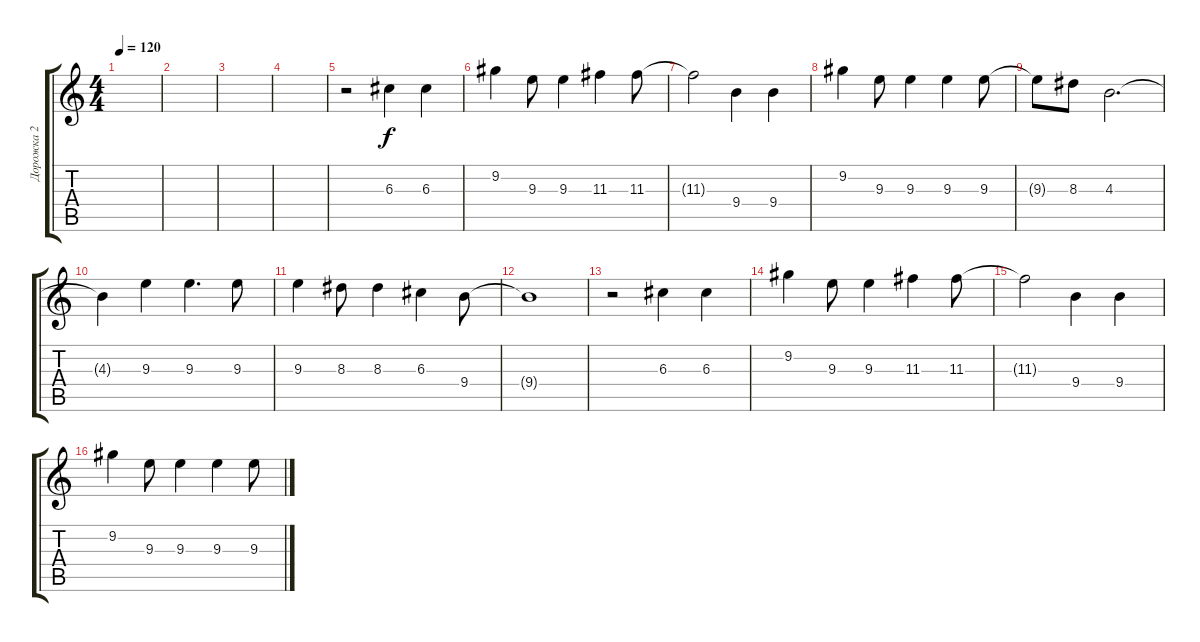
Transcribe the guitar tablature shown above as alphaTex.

\track ("Дорожка 2" "Дорожка 2") {instrument distortionguitar}
\staff {score tabs}
\tuning (E4 B3 G3 D3 A2 E2) {hide}
\ts (4 4)
\tempo 120
\clef g2
\ks c
|
|
|
|
r.2 6.3.4 6.3.4 |
9.2.4 9.3.8 9.3.4 11.3.4 11.3.8 |
11.3{t}.2 9.4.4 9.4.4 |
9.2.4 9.3.8 9.3.4 9.3.4 9.3.8 |
9.3{t}.8 8.3.8 4.3.2{d} |
4.3{t}.4 9.3.4 9.3.4{d} 9.3.8 |
9.3.4 8.3.8 8.3.4 6.3.4 9.4.8 |
9.4{t}.1 |
r.2 6.3.4 6.3.4 |
9.2.4 9.3.8 9.3.4 11.3.4 11.3.8 |
11.3{t}.2 9.4.4 9.4.4 |
9.2.4 9.3.8 9.3.4 9.3.4 9.3.8
